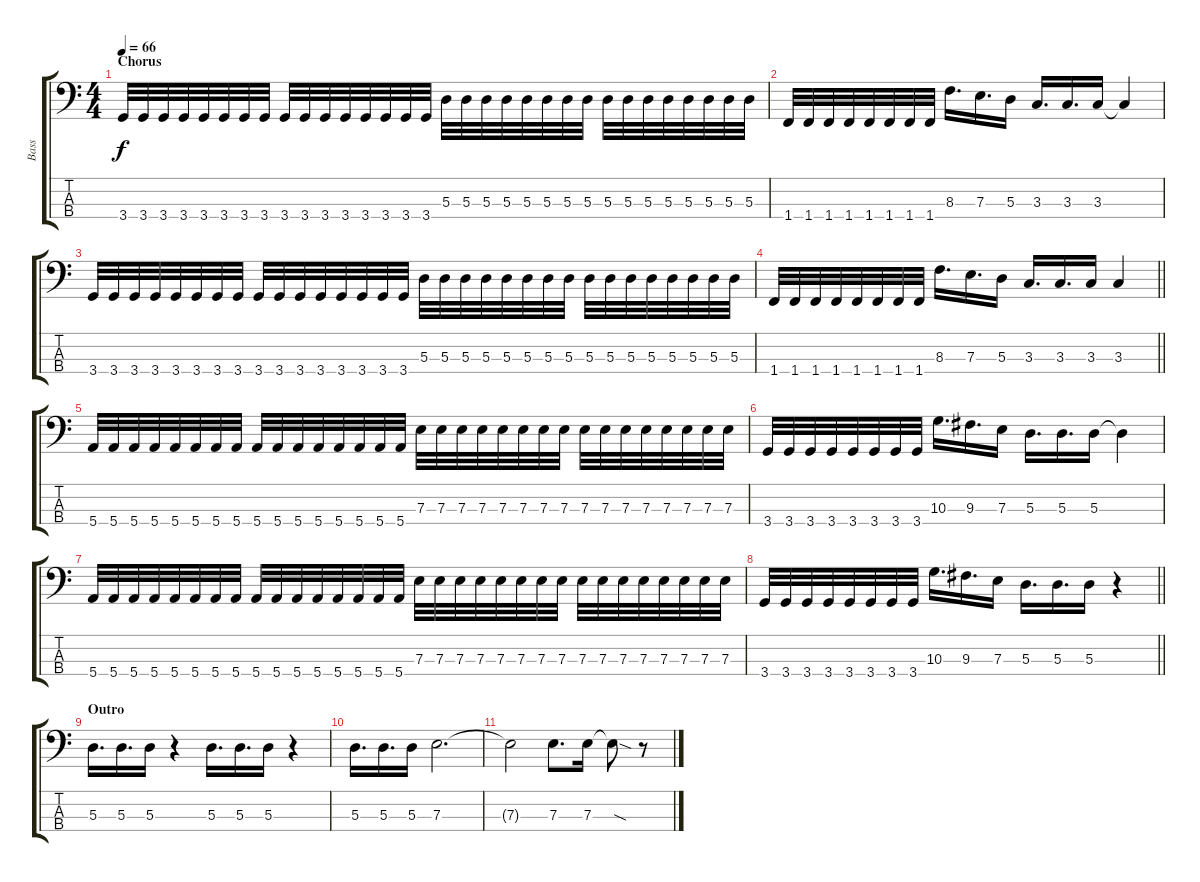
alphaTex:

\track ("Bass" "Bass") {instrument electricbassfinger}
\staff {score tabs}
\tuning (G2 D2 A1 E1) {hide}
\ts (4 4)
\section ("" "Chorus")
\tempo 66
\clef f4
\ks c
3.4.32{dy f} 3.4.32 3.4.32 3.4.32 3.4.32 3.4.32 3.4.32 3.4.32 3.4.32 3.4.32 3.4.32 3.4.32 3.4.32 3.4.32 3.4.32 3.4.32 5.3.32 5.3.32 5.3.32 5.3.32 5.3.32 5.3.32 5.3.32 5.3.32 5.3.32 5.3.32 5.3.32 5.3.32 5.3.32 5.3.32 5.3.32 5.3.32 |
1.4.32 1.4.32 1.4.32 1.4.32 1.4.32 1.4.32 1.4.32 1.4.32 8.3.16{d} 7.3.16{d} 5.3.16 3.3.16{d} 3.3.16{d} 3.3.16 3.3{t}.4 |
3.4.32 3.4.32 3.4.32 3.4.32 3.4.32 3.4.32 3.4.32 3.4.32 3.4.32 3.4.32 3.4.32 3.4.32 3.4.32 3.4.32 3.4.32 3.4.32 5.3.32 5.3.32 5.3.32 5.3.32 5.3.32 5.3.32 5.3.32 5.3.32 5.3.32 5.3.32 5.3.32 5.3.32 5.3.32 5.3.32 5.3.32 5.3.32 |
\barLineRight lightlight
1.4.32 1.4.32 1.4.32 1.4.32 1.4.32 1.4.32 1.4.32 1.4.32 8.3.16{d} 7.3.16{d} 5.3.16 3.3.16{d} 3.3.16{d} 3.3.16 3.3.4 |
5.4.32 5.4.32 5.4.32 5.4.32 5.4.32 5.4.32 5.4.32 5.4.32 5.4.32 5.4.32 5.4.32 5.4.32 5.4.32 5.4.32 5.4.32 5.4.32 7.3.32 7.3.32 7.3.32 7.3.32 7.3.32 7.3.32 7.3.32 7.3.32 7.3.32 7.3.32 7.3.32 7.3.32 7.3.32 7.3.32 7.3.32 7.3.32 |
3.4.32 3.4.32 3.4.32 3.4.32 3.4.32 3.4.32 3.4.32 3.4.32 10.3.16{d} 9.3.16{d} 7.3.16 5.3.16{d} 5.3.16{d} 5.3.16 5.3{t}.4 |
5.4.32 5.4.32 5.4.32 5.4.32 5.4.32 5.4.32 5.4.32 5.4.32 5.4.32 5.4.32 5.4.32 5.4.32 5.4.32 5.4.32 5.4.32 5.4.32 7.3.32 7.3.32 7.3.32 7.3.32 7.3.32 7.3.32 7.3.32 7.3.32 7.3.32 7.3.32 7.3.32 7.3.32 7.3.32 7.3.32 7.3.32 7.3.32 |
\barLineRight lightlight
3.4.32 3.4.32 3.4.32 3.4.32 3.4.32 3.4.32 3.4.32 3.4.32 10.3.16{d} 9.3.16{d} 7.3.16 5.3.16{d} 5.3.16{d} 5.3.16 r.4 |
\section ("" "Outro")
5.3.16{d} 5.3.16{d} 5.3.16 r.4 5.3.16{d} 5.3.16{d} 5.3.16 r.4 |
5.3.16{d} 5.3.16{d} 5.3.16 7.3.2{d} |
7.3{t}.2 7.3.8{d} 7.3.16 7.3{sod t}.8 r.8
